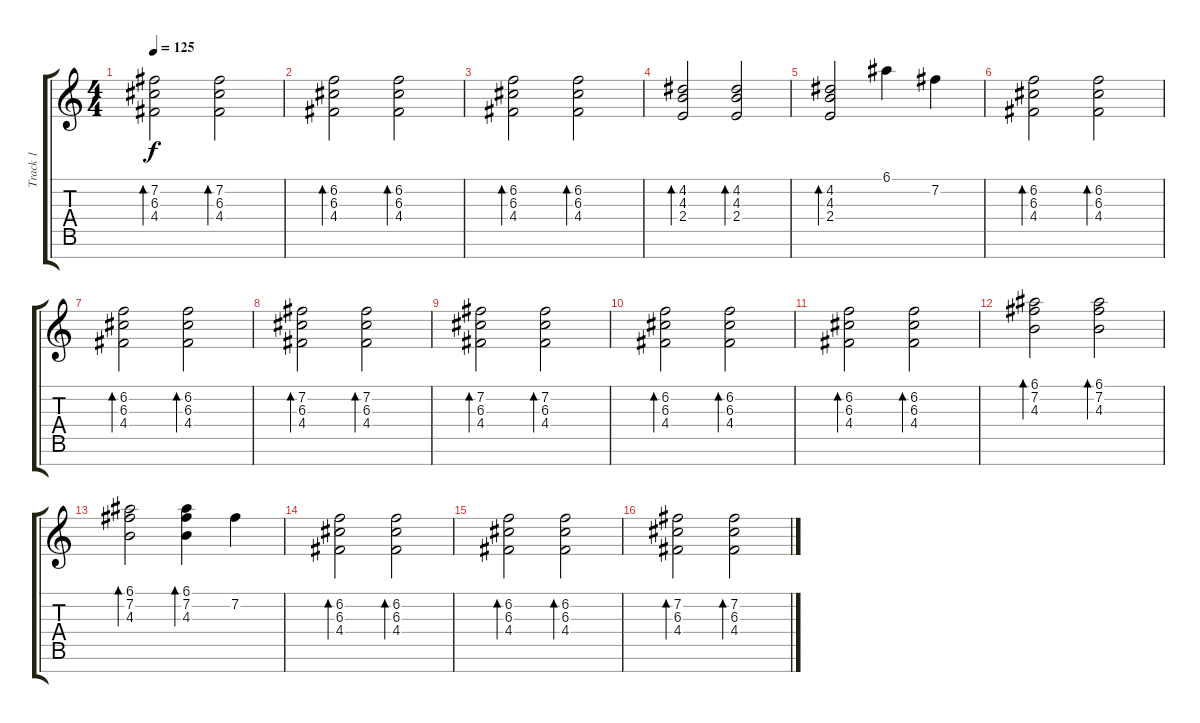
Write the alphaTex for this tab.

\track ("Track 1" "Track 1") {instrument distortionguitar}
\staff {score tabs}
\tuning (E4 B3 G3 D3 A2 E2 B1) {hide}
\ts (4 4)
\tempo 125
\clef g2
\ks c
(7.2 6.3 4.4).2{bd 60 dy f} (7.2 6.3 4.4).2{bd 60} |
(6.2 6.3 4.4).2{bd 60} (6.2 6.3 4.4).2{bd 60} |
(6.2 6.3 4.4).2{bd 60} (6.2 6.3 4.4).2{bd 60} |
(4.2 4.3 2.4).2{bd 60} (4.2 4.3 2.4).2{bd 60} |
(4.2 4.3 2.4).2{bd 60} 6.1.4 7.2.4 |
(6.2 6.3 4.4).2{bd 60} (6.2 6.3 4.4).2{bd 60} |
(6.2 6.3 4.4).2{bd 60} (6.2 6.3 4.4).2{bd 60} |
(7.2 6.3 4.4).2{bd 60} (7.2 6.3 4.4).2{bd 60} |
(7.2 6.3 4.4).2{bd 60} (7.2 6.3 4.4).2{bd 60} |
(6.2 6.3 4.4).2{bd 60} (6.2 6.3 4.4).2{bd 60} |
(6.2 6.3 4.4).2{bd 60} (6.2 6.3 4.4).2{bd 60} |
(6.1 7.2 4.3).2{bd 60} (6.1 7.2 4.3).2{bd 60} |
(6.1 7.2 4.3).2{bd 60} (6.1 7.2 4.3).4{bd 60} 7.2.4 |
(6.2 6.3 4.4).2{bd 60} (6.2 6.3 4.4).2{bd 60} |
(6.2 6.3 4.4).2{bd 60} (6.2 6.3 4.4).2{bd 60} |
(7.2 6.3 4.4).2{bd 60} (7.2 6.3 4.4).2{bd 60}
